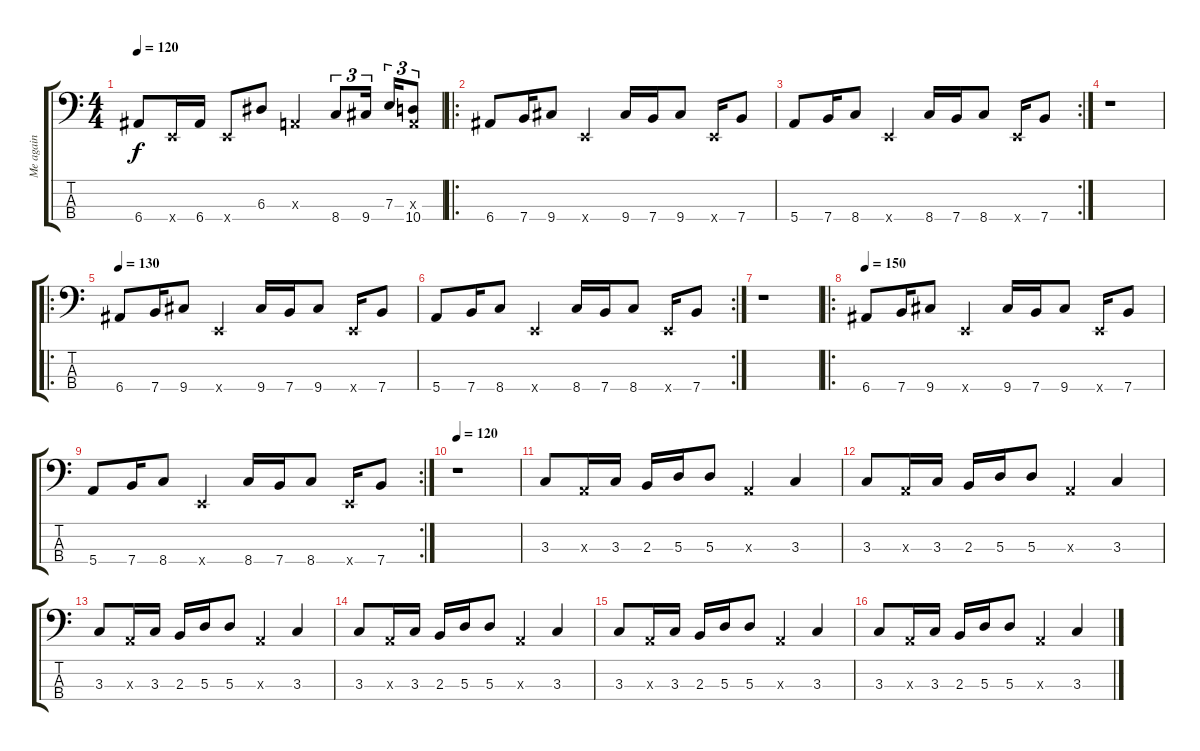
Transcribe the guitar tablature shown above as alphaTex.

\track ("Me again" "Me again") {instrument slapbass1}
\staff {score tabs}
\tuning (G2 D2 A1 E1) {hide}
\ts (4 4)
\tempo 120
\clef f4
\ks c
6.4.8{dy f} 0.4{x}.16 6.4.16 0.4{x}.8 6.3.8 0.3{x}.4 8.4.8{tu (3 2)} 9.4.16{tu (3 2)} 7.3.16{tu (3 2)} (0.3{x} 10.4).8{tu (3 2)} |
\ro
6.4.8 7.4.16 9.4.8 0.4{x}.4 9.4.16 7.4.16 9.4.8 0.4{x}.16 7.4.8 |
\rc 2
5.4.8 7.4.16 8.4.8 0.4{x}.4 8.4.16 7.4.16 8.4.8 0.4{x}.16 7.4.8 |
r.1 |
\ro
\tempo 130
6.4.8 7.4.16 9.4.8 0.4{x}.4 9.4.16 7.4.16 9.4.8 0.4{x}.16 7.4.8 |
\rc 2
5.4.8 7.4.16 8.4.8 0.4{x}.4 8.4.16 7.4.16 8.4.8 0.4{x}.16 7.4.8 |
r.1 |
\ro
\tempo 150
6.4.8 7.4.16 9.4.8 0.4{x}.4 9.4.16 7.4.16 9.4.8 0.4{x}.16 7.4.8 |
\rc 2
5.4.8 7.4.16 8.4.8 0.4{x}.4 8.4.16 7.4.16 8.4.8 0.4{x}.16 7.4.8 |
\tempo 120
r.1 |
3.3.8 0.3{x}.16 3.3.16 2.3.16 5.3.16 5.3.8 0.3{x}.4 3.3.4 |
3.3.8 0.3{x}.16 3.3.16 2.3.16 5.3.16 5.3.8 0.3{x}.4 3.3.4 |
3.3.8 0.3{x}.16 3.3.16 2.3.16 5.3.16 5.3.8 0.3{x}.4 3.3.4 |
3.3.8 0.3{x}.16 3.3.16 2.3.16 5.3.16 5.3.8 0.3{x}.4 3.3.4 |
3.3.8 0.3{x}.16 3.3.16 2.3.16 5.3.16 5.3.8 0.3{x}.4{volume 0} 3.3.4 |
3.3.8 0.3{x}.16 3.3.16 2.3.16 5.3.16 5.3.8 0.3{x}.4 3.3.4
